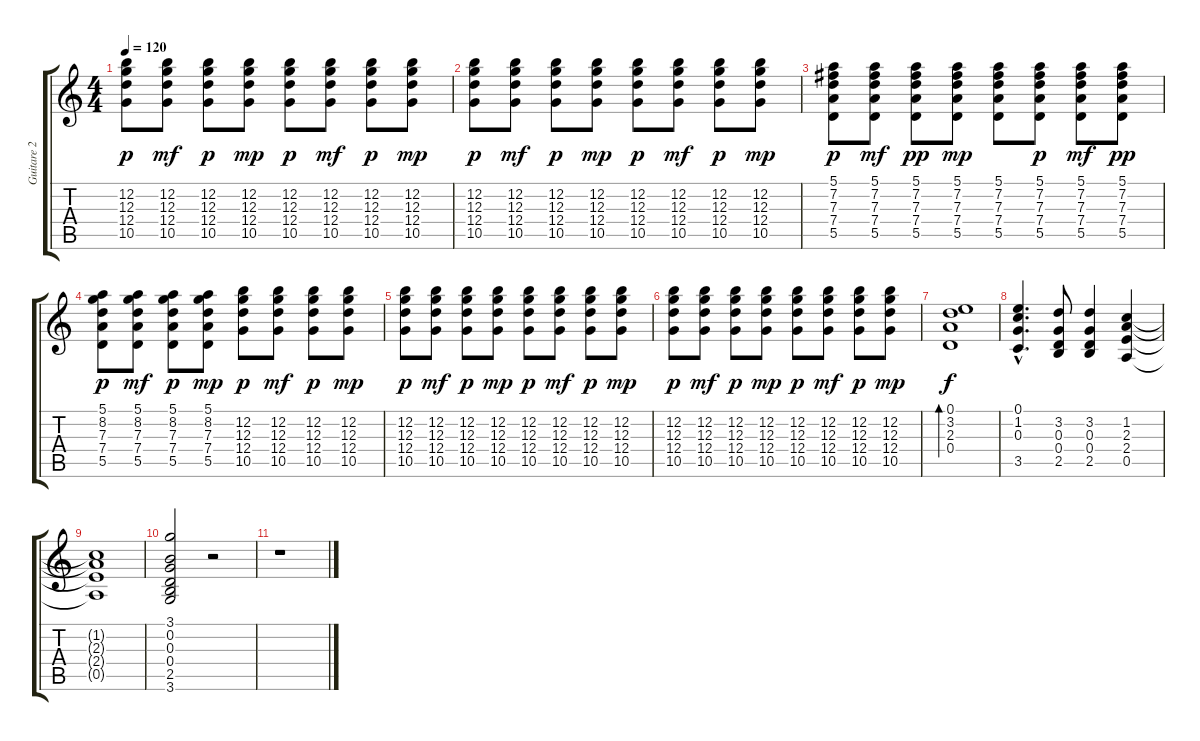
\track ("Guitare 2" "Guitare 2") {instrument acousticguitarsteel}
\staff {score tabs}
\tuning (E4 B3 G3 D3 A2 E2) {hide}
\ts (4 4)
\tempo 120
\clef g2
\ks c
(12.2 12.3 12.4 10.5).8{dy p} (12.2 12.3 12.4 10.5).8{dy mf} (12.2 12.3 12.4 10.5).8{dy p} (12.2 12.3 12.4 10.5).8{dy mp} (12.2 12.3 12.4 10.5).8{dy p} (12.2 12.3 12.4 10.5).8{dy mf} (12.2 12.3 12.4 10.5).8{dy p} (12.2 12.3 12.4 10.5).8{dy mp} |
(12.2 12.3 12.4 10.5).8{dy p} (12.2 12.3 12.4 10.5).8{dy mf} (12.2 12.3 12.4 10.5).8{dy p} (12.2 12.3 12.4 10.5).8{dy mp} (12.2 12.3 12.4 10.5).8{dy p} (12.2 12.3 12.4 10.5).8{dy mf} (12.2 12.3 12.4 10.5).8{dy p} (12.2 12.3 12.4 10.5).8{dy mp} |
(5.1 7.2 7.3 7.4 5.5).8{dy p} (5.1 7.2 7.3 7.4 5.5).8{dy mf} (5.1 7.2 7.3 7.4 5.5).8{dy pp} (5.1 7.2 7.3 7.4 5.5).8{dy mp} (5.1 7.2 7.3 7.4 5.5).8 (5.1 7.2 7.3 7.4 5.5).8{dy p} (5.1 7.2 7.3 7.4 5.5).8{dy mf} (5.1 7.2 7.3 7.4 5.5).8{dy pp} |
(5.1 8.2 7.3 7.4 5.5).8{dy p} (5.1 8.2 7.3 7.4 5.5).8{dy mf} (5.1 8.2 7.3 7.4 5.5).8{dy p} (5.1 8.2 7.3 7.4 5.5).8{dy mp} (12.2 12.3 12.4 10.5).8{dy p} (12.2 12.3 12.4 10.5).8{dy mf} (12.2 12.3 12.4 10.5).8{dy p} (12.2 12.3 12.4 10.5).8{dy mp} |
(12.2 12.3 12.4 10.5).8{dy p} (12.2 12.3 12.4 10.5).8{dy mf} (12.2 12.3 12.4 10.5).8{dy p} (12.2 12.3 12.4 10.5).8{dy mp} (12.2 12.3 12.4 10.5).8{dy p} (12.2 12.3 12.4 10.5).8{dy mf} (12.2 12.3 12.4 10.5).8{dy p} (12.2 12.3 12.4 10.5).8{dy mp} |
(12.2 12.3 12.4 10.5).8{dy p} (12.2 12.3 12.4 10.5).8{dy mf} (12.2 12.3 12.4 10.5).8{dy p} (12.2 12.3 12.4 10.5).8{dy mp} (12.2 12.3 12.4 10.5).8{dy p} (12.2 12.3 12.4 10.5).8{dy mf} (12.2 12.3 12.4 10.5).8{dy p} (12.2 12.3 12.4 10.5).8{dy mp} |
(0.1 3.2 2.3 0.4).1{bd 60 dy f} |
(0.1{hac} 1.2{hac} 0.3{hac} 3.5{hac}).4{d} (3.2 0.3 0.4 2.5).8 (3.2 0.3 0.4 2.5).4 (1.2 2.3 2.4 0.5).4 |
(1.2{t} 2.3{t} 2.4{t} 0.5{t}).1 |
(3.1 0.2 0.3 0.4 2.5 3.6).2 r.2 |
r.1
